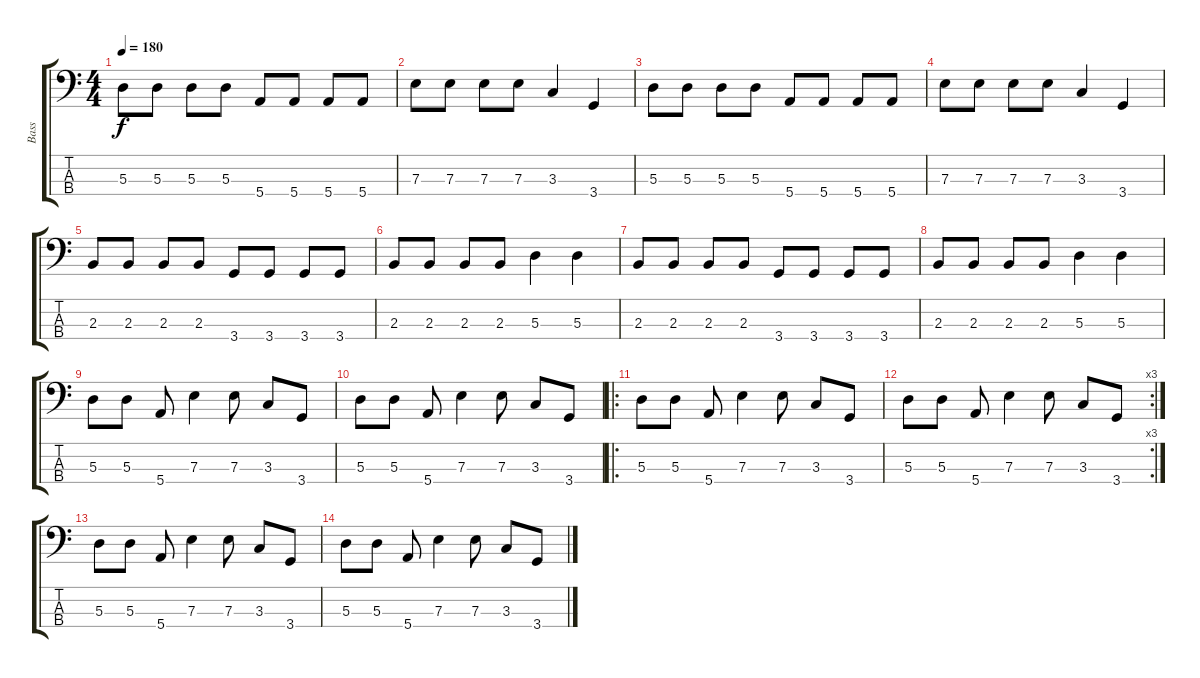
\track ("Bass" "Bass") {instrument electricbasspick}
\staff {score tabs}
\tuning (G2 D2 A1 E1) {hide}
\ts (4 4)
\tempo 180
\clef f4
\ks c
5.3.8{dy f} 5.3.8 5.3.8 5.3.8 5.4.8 5.4.8 5.4.8 5.4.8 |
7.3.8 7.3.8 7.3.8 7.3.8 3.3.4 3.4.4 |
5.3.8 5.3.8 5.3.8 5.3.8 5.4.8 5.4.8 5.4.8 5.4.8 |
7.3.8 7.3.8 7.3.8 7.3.8 3.3.4 3.4.4 |
2.3.8 2.3.8 2.3.8 2.3.8 3.4.8 3.4.8 3.4.8 3.4.8 |
2.3.8 2.3.8 2.3.8 2.3.8 5.3.4 5.3.4 |
2.3.8 2.3.8 2.3.8 2.3.8 3.4.8 3.4.8 3.4.8 3.4.8 |
2.3.8 2.3.8 2.3.8 2.3.8 5.3.4 5.3.4 |
5.3.8 5.3.8 5.4.8 7.3.4 7.3.8 3.3.8 3.4.8 |
5.3.8 5.3.8 5.4.8 7.3.4 7.3.8 3.3.8 3.4.8 |
\ro
5.3.8 5.3.8 5.4.8 7.3.4 7.3.8 3.3.8 3.4.8 |
\rc 3
5.3.8 5.3.8 5.4.8 7.3.4 7.3.8 3.3.8 3.4.8 |
5.3.8 5.3.8 5.4.8 7.3.4 7.3.8 3.3.8 3.4.8 |
5.3.8 5.3.8 5.4.8 7.3.4 7.3.8 3.3.8 3.4.8
